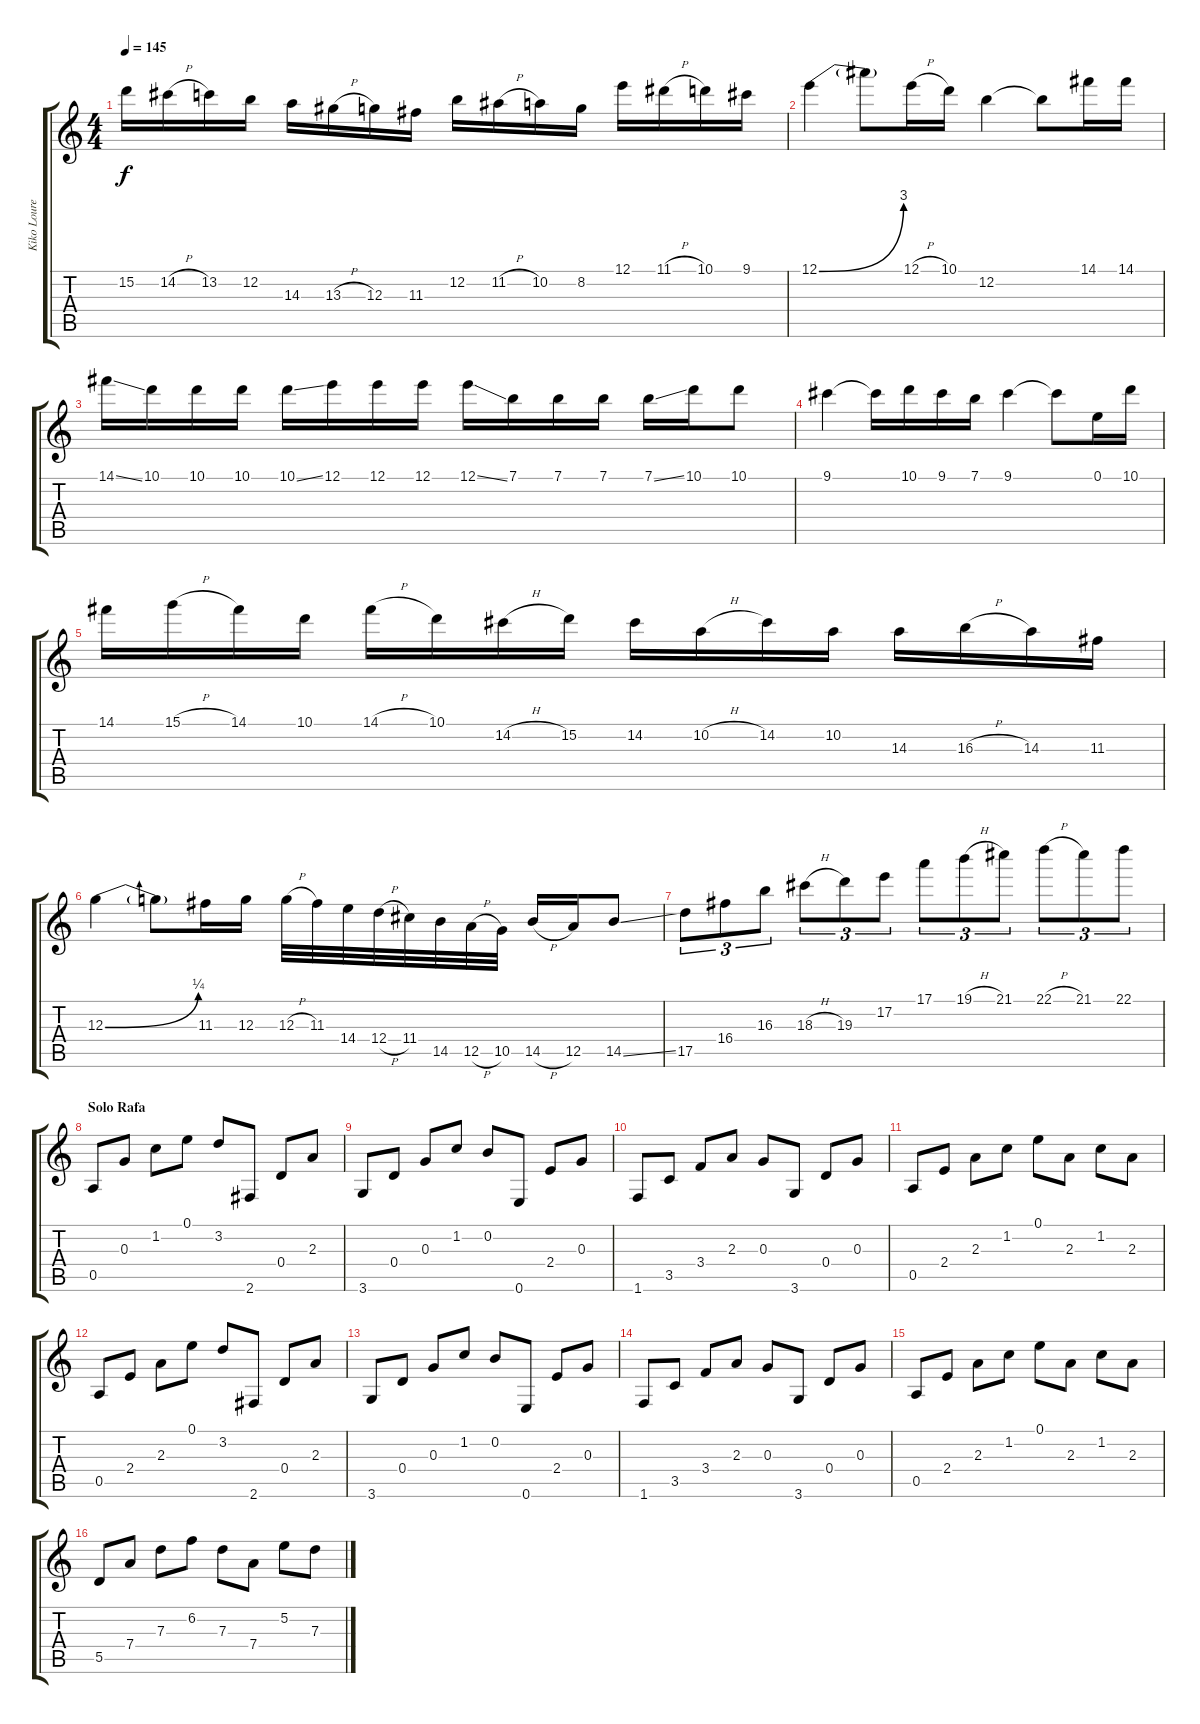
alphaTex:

\track ("Kiko Loureiro" "Kiko Loure") {instrument electricguitarclean}
\staff {score tabs}
\tuning (E4 B3 G3 D3 A2 E2) {hide}
\ts (4 4)
\tempo 145
\clef g2
\ks c
15.2.16{dy f} 14.2{h}.16 13.2.16 12.2.16 14.3.16 13.3{h}.16 12.3.16 11.3.16 12.2.16 11.2{h}.16 10.2.16 8.2.16 12.1.16 11.1{h}.16 10.1.16 9.1.16 |
12.1{be (bend 0 0 60 12)}.4 12.1{t}.8 12.1{h}.16 10.1.16 12.2.4 12.2{t}.8 14.1.16 14.1.16 |
14.1{ss}.16 10.1.16 10.1.16 10.1.16 10.1{ss}.16 12.1.16 12.1.16 12.1.16 12.1{ss}.16 7.1.16 7.1.16 7.1.16 7.1{ss}.16 10.1.16 10.1.8 |
9.1.4 9.1{t}.16 10.1.16 9.1.16 7.1.16 9.1.4 9.1{t}.8 0.1.16 10.1.16 |
14.1.16 15.1{h}.16 14.1.16 10.1.16 14.1{h}.16 10.1.16 14.2{h}.16 15.2.16 14.2.16 10.2{h}.16 14.2.16 10.2.16 14.3.16 16.3{h}.16 14.3.16 11.3.16 |
12.3{be (bend 0 0 60 1)}.4 12.3{t}.8 11.3.16 12.3.16 12.3{h}.32 11.3.32 14.4.32 12.4{h}.32 11.4.32 14.5.32 12.5{h}.32 10.5.32 14.5{h}.16 12.5.16 14.5{ss}.8 |
17.5.8{tu (3 2)} 16.4.8{tu (3 2)} 16.3.8{tu (3 2)} 18.3{h}.8{tu (3 2)} 19.3.8{tu (3 2)} 17.2.8{tu (3 2)} 17.1.8{tu (3 2)} 19.1{h}.8{tu (3 2)} 21.1.8{tu (3 2)} 22.1{h}.8{tu (3 2)} 21.1.8{tu (3 2)} 22.1.8{tu (3 2)} |
\section ("" "Solo Rafa")
0.5.8{volume 16 instrument electricguitarclean} 0.3.8 1.2.8 0.1.8 3.2.8 2.6.8 0.4.8 2.3.8 |
3.6.8 0.4.8 0.3.8 1.2.8 0.2.8 0.6.8 2.4.8 0.3.8 |
1.6.8 3.5.8 3.4.8 2.3.8 0.3.8 3.6.8 0.4.8 0.3.8 |
0.5.8 2.4.8 2.3.8 1.2.8 0.1.8 2.3.8 1.2.8 2.3.8 |
0.5.8 2.4.8 2.3.8 0.1.8 3.2.8 2.6.8 0.4.8 2.3.8 |
3.6.8 0.4.8 0.3.8 1.2.8 0.2.8 0.6.8 2.4.8 0.3.8 |
1.6.8 3.5.8 3.4.8 2.3.8 0.3.8 3.6.8 0.4.8 0.3.8 |
0.5.8 2.4.8 2.3.8 1.2.8 0.1.8 2.3.8 1.2.8 2.3.8 |
5.5.8 7.4.8 7.3.8 6.2.8 7.3.8 7.4.8 5.2.8 7.3.8
